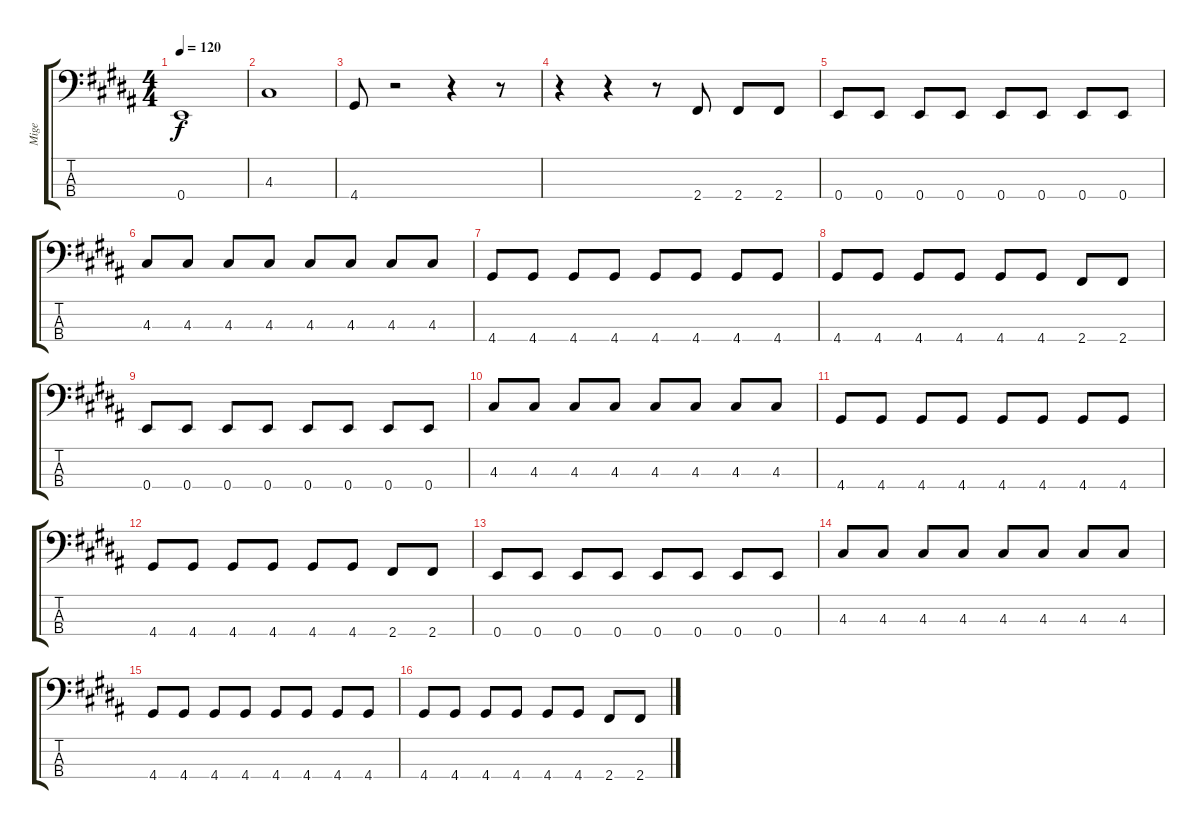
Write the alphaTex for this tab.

\track ("Mige" "Mige") {instrument electricbassfinger}
\staff {score tabs}
\tuning (G2 D2 A1 E1) {hide}
\ts (4 4)
\tempo 120
\clef f4
\ks b
0.4.1{dy f} |
4.3.1 |
4.4.8 r.2 r.4 r.8 |
r.4 r.4 r.8 2.4.8 2.4.8 2.4.8 |
0.4.8 0.4.8 0.4.8 0.4.8 0.4.8 0.4.8 0.4.8 0.4.8 |
4.3.8 4.3.8 4.3.8 4.3.8 4.3.8 4.3.8 4.3.8 4.3.8 |
4.4.8 4.4.8 4.4.8 4.4.8 4.4.8 4.4.8 4.4.8 4.4.8 |
4.4.8 4.4.8 4.4.8 4.4.8 4.4.8 4.4.8 2.4.8 2.4.8 |
0.4.8 0.4.8 0.4.8 0.4.8 0.4.8 0.4.8 0.4.8 0.4.8 |
4.3.8 4.3.8 4.3.8 4.3.8 4.3.8 4.3.8 4.3.8 4.3.8 |
4.4.8 4.4.8 4.4.8 4.4.8 4.4.8 4.4.8 4.4.8 4.4.8 |
4.4.8 4.4.8 4.4.8 4.4.8 4.4.8 4.4.8 2.4.8 2.4.8 |
0.4.8 0.4.8 0.4.8 0.4.8 0.4.8 0.4.8 0.4.8 0.4.8 |
4.3.8 4.3.8 4.3.8 4.3.8 4.3.8 4.3.8 4.3.8 4.3.8 |
4.4.8 4.4.8 4.4.8 4.4.8 4.4.8 4.4.8 4.4.8 4.4.8 |
4.4.8 4.4.8 4.4.8 4.4.8 4.4.8 4.4.8 2.4.8 2.4.8
